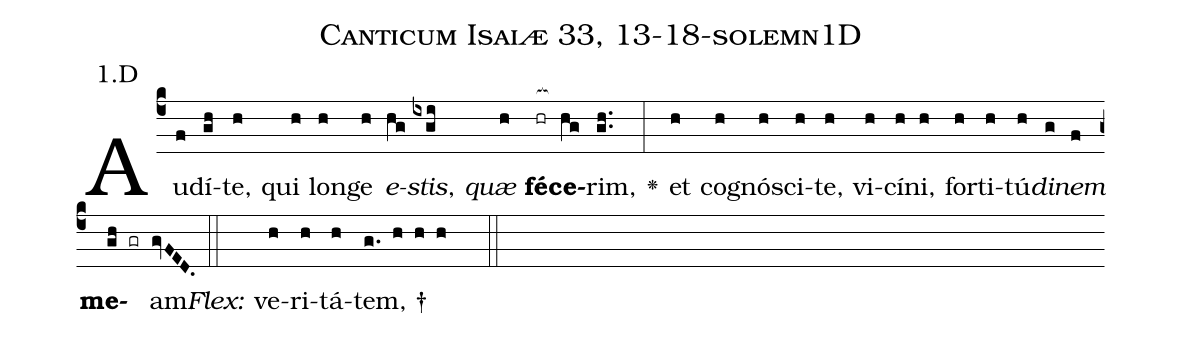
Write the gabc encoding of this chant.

name: Canticum Isaiæ 33, 13-18-solemn1D;
annotation: 1.D;
%%
(c4)Au(f)dí(gh)te,(h) qui(h) lon(h)ge(h) <i>e</i>(hg)<i>stis</i>,(ixgi) <i>quæ</i>(h) <b>fé</b>(hr[ocb:1{])<b>ce</b>(hg[ocb:0}])rim,(gh..) <v>\greheightstar</v>(:) et(h) co(h)gnó(h)sci(h)te,(h) vi(h)cí(h)ni,(h) for(h)ti(h)tú(h)<i>di</i>(g)<i>nem</i>(f) <b>me</b>(gh gr)am.(gvFED.) (::)
<i>Flex:</i>()  ve(h)ri(h)tá(h)tem, †(g. h h h  ::)

%E(h) u(h) o(g) u(f) a(gh) e.(gvFED.) (::)
